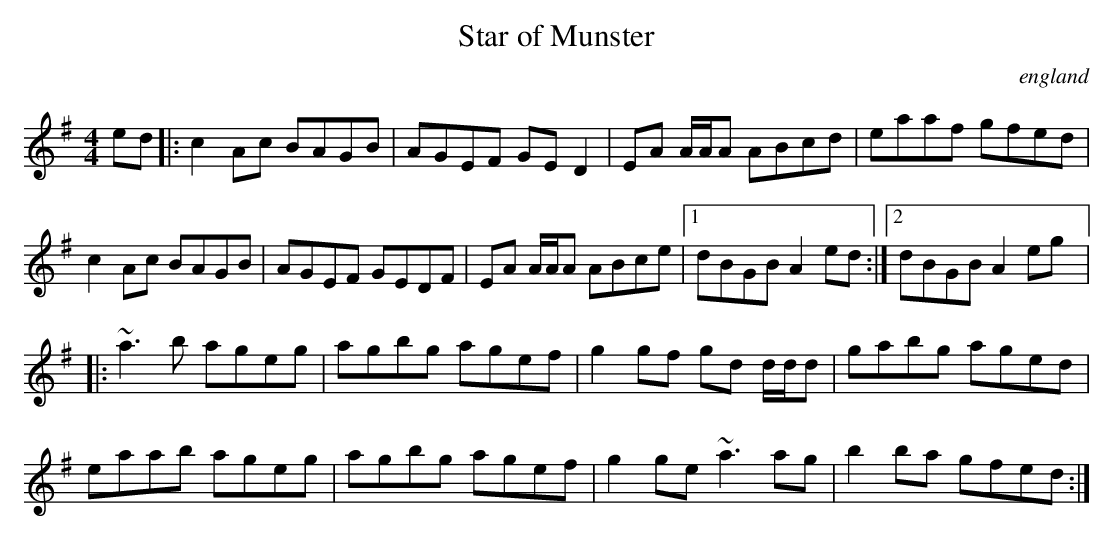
X:1
T:Star of Munster
O:england
M:4/4
L:1/8
K:ADor
ed |: c2Ac BAGB | AGEF GED2 | EA A/2A/2A ABcd | eaaf gfed |
c2Ac BAGB | AGEF GEDF | EA A/2A/2A ABce |1 dBGB A2ed :|2 dBGB A2eg|:
~a3b ageg | agbg agef | g2gf gd d/2d/2d | gabg aged |
eaab ageg | agbg agef | g2ge ~a3ag | b2ba gfed :|
